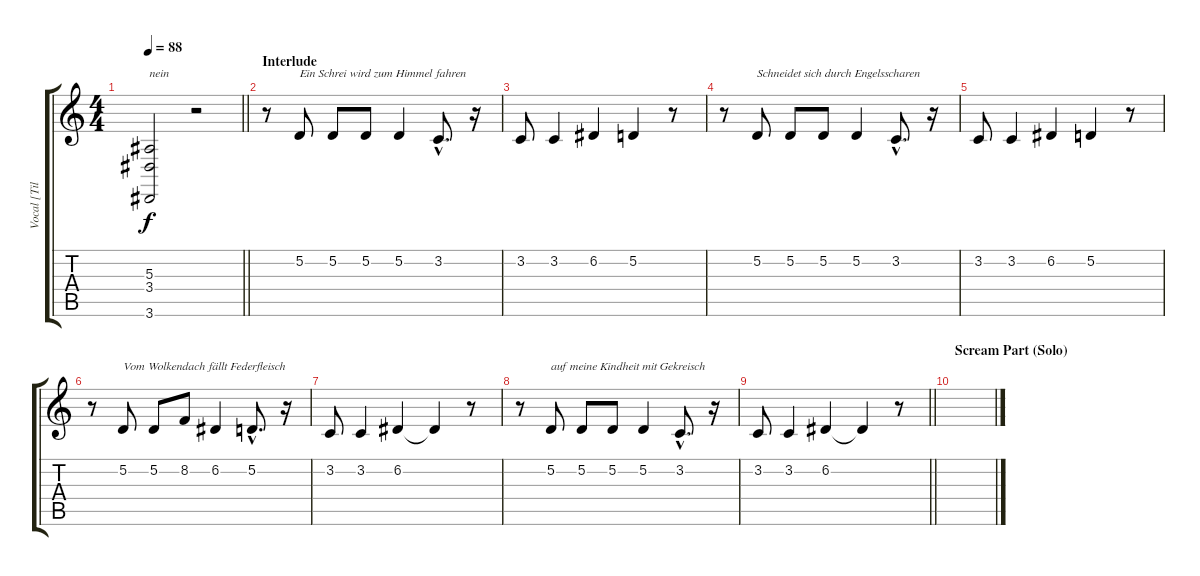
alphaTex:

\track ("Vocal [Till]" "Vocal [Til") {instrument viola}
\staff {score tabs}
\tuning (D4 A3 F3 C3 G2 C2) {hide}
\ts (4 4)
\tempo 88
\clef g2
\barLineRight lightlight
\ks c
(5.3 3.4 3.6).2{txt "nein " dy f} r.2 |
\section ("" "Interlude")
r.8 5.2.8{txt "Ein Schrei wird zum Himmel fahren "} 5.2.8 5.2.8 5.2.4 3.2{hac}.8{d} r.16 |
3.2.8 3.2.4 6.2.4 5.2.4 r.8 |
r.8 5.2.8{txt "Schneidet sich durch Engelsscharen"} 5.2.8 5.2.8 5.2.4 3.2{hac}.8{d} r.16 |
3.2.8 3.2.4 6.2.4 5.2.4 r.8 |
r.8 5.2.8{txt "Vom Wolkendach fällt Federfleisch "} 5.2.8 8.2.8 6.2.4 5.2{hac}.8{d} r.16 |
3.2.8 3.2.4 6.2.4 6.2{t}.4 r.8 |
r.8 5.2.8{txt "auf meine Kindheit mit Gekreisch "} 5.2.8 5.2.8 5.2.4 3.2{hac}.8{d} r.16 |
\barLineRight lightlight
3.2.8 3.2.4 6.2.4 6.2{t}.4 r.8 |
\section ("" "Scream Part (Solo)")
